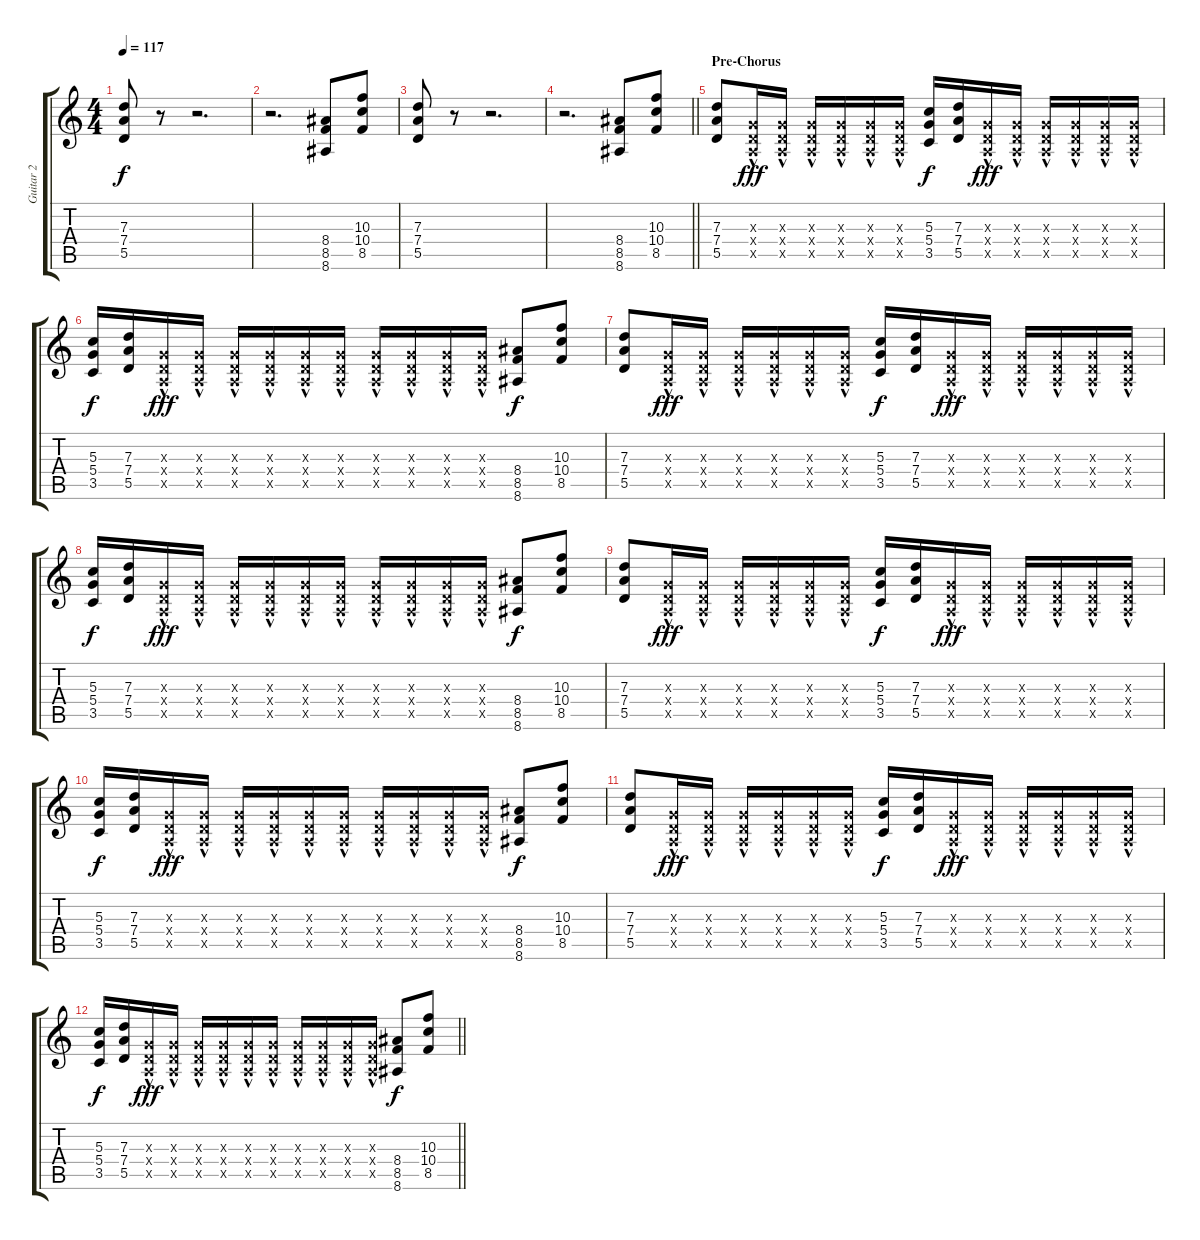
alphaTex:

\track ("Guitar 2" "Guitar 2") {instrument distortionguitar}
\staff {score tabs}
\tuning (E4 B3 G3 D3 A2 D2) {hide}
\ts (4 4)
\tempo 117
\clef g2
\ks c
(7.3 7.4 5.5).8{dy f} r.8 r.2{d} |
r.2{d} (8.4 8.5 8.6).8 (10.3 10.4 8.5).8 |
(7.3 7.4 5.5).8 r.8 r.2{d} |
\barLineRight lightlight
r.2{d} (8.4 8.5 8.6).8 (10.3 10.4 8.5).8 |
\section ("" "Pre-Chorus")
(7.3 7.4 5.5).8 (0.3{hac x} 0.4{hac x} 0.5{hac x}).16{dy fff} (0.3{hac x} 0.4{hac x} 0.5{hac x}).16 (0.3{hac x} 0.4{hac x} 0.5{hac x}).16 (0.3{hac x} 0.4{hac x} 0.5{hac x}).16 (0.3{hac x} 0.4{hac x} 0.5{hac x}).16 (0.3{hac x} 0.4{hac x} 0.5{hac x}).16 (5.3 5.4 3.5).16{dy f} (7.3 7.4 5.5).16 (0.3{hac x} 0.4{hac x} 0.5{hac x}).16{dy fff} (0.3{hac x} 0.4{hac x} 0.5{hac x}).16 (0.3{hac x} 0.4{hac x} 0.5{hac x}).16 (0.3{hac x} 0.4{hac x} 0.5{hac x}).16 (0.3{hac x} 0.4{hac x} 0.5{hac x}).16 (0.3{hac x} 0.4{hac x} 0.5{hac x}).16 |
(5.3 5.4 3.5).16{dy f} (7.3 7.4 5.5).16 (0.3{hac x} 0.4{hac x} 0.5{hac x}).16{dy fff} (0.3{hac x} 0.4{hac x} 0.5{hac x}).16 (0.3{hac x} 0.4{hac x} 0.5{hac x}).16 (0.3{hac x} 0.4{hac x} 0.5{hac x}).16 (0.3{hac x} 0.4{hac x} 0.5{hac x}).16 (0.3{hac x} 0.4{hac x} 0.5{hac x}).16 (0.3{hac x} 0.4{hac x} 0.5{hac x}).16 (0.3{hac x} 0.4{hac x} 0.5{hac x}).16 (0.3{hac x} 0.4{hac x} 0.5{hac x}).16 (0.3{hac x} 0.4{hac x} 0.5{hac x}).16 (8.4 8.5 8.6).8{dy f} (10.3 10.4 8.5).8 |
(7.3 7.4 5.5).8 (0.3{hac x} 0.4{hac x} 0.5{hac x}).16{dy fff} (0.3{hac x} 0.4{hac x} 0.5{hac x}).16 (0.3{hac x} 0.4{hac x} 0.5{hac x}).16 (0.3{hac x} 0.4{hac x} 0.5{hac x}).16 (0.3{hac x} 0.4{hac x} 0.5{hac x}).16 (0.3{hac x} 0.4{hac x} 0.5{hac x}).16 (5.3 5.4 3.5).16{dy f} (7.3 7.4 5.5).16 (0.3{hac x} 0.4{hac x} 0.5{hac x}).16{dy fff} (0.3{hac x} 0.4{hac x} 0.5{hac x}).16 (0.3{hac x} 0.4{hac x} 0.5{hac x}).16 (0.3{hac x} 0.4{hac x} 0.5{hac x}).16 (0.3{hac x} 0.4{hac x} 0.5{hac x}).16 (0.3{hac x} 0.4{hac x} 0.5{hac x}).16 |
(5.3 5.4 3.5).16{dy f} (7.3 7.4 5.5).16 (0.3{hac x} 0.4{hac x} 0.5{hac x}).16{dy fff} (0.3{hac x} 0.4{hac x} 0.5{hac x}).16 (0.3{hac x} 0.4{hac x} 0.5{hac x}).16 (0.3{hac x} 0.4{hac x} 0.5{hac x}).16 (0.3{hac x} 0.4{hac x} 0.5{hac x}).16 (0.3{hac x} 0.4{hac x} 0.5{hac x}).16 (0.3{hac x} 0.4{hac x} 0.5{hac x}).16 (0.3{hac x} 0.4{hac x} 0.5{hac x}).16 (0.3{hac x} 0.4{hac x} 0.5{hac x}).16 (0.3{hac x} 0.4{hac x} 0.5{hac x}).16 (8.4 8.5 8.6).8{dy f} (10.3 10.4 8.5).8 |
(7.3 7.4 5.5).8 (0.3{hac x} 0.4{hac x} 0.5{hac x}).16{dy fff} (0.3{hac x} 0.4{hac x} 0.5{hac x}).16 (0.3{hac x} 0.4{hac x} 0.5{hac x}).16 (0.3{hac x} 0.4{hac x} 0.5{hac x}).16 (0.3{hac x} 0.4{hac x} 0.5{hac x}).16 (0.3{hac x} 0.4{hac x} 0.5{hac x}).16 (5.3 5.4 3.5).16{dy f} (7.3 7.4 5.5).16 (0.3{hac x} 0.4{hac x} 0.5{hac x}).16{dy fff} (0.3{hac x} 0.4{hac x} 0.5{hac x}).16 (0.3{hac x} 0.4{hac x} 0.5{hac x}).16 (0.3{hac x} 0.4{hac x} 0.5{hac x}).16 (0.3{hac x} 0.4{hac x} 0.5{hac x}).16 (0.3{hac x} 0.4{hac x} 0.5{hac x}).16 |
(5.3 5.4 3.5).16{dy f} (7.3 7.4 5.5).16 (0.3{hac x} 0.4{hac x} 0.5{hac x}).16{dy fff} (0.3{hac x} 0.4{hac x} 0.5{hac x}).16 (0.3{hac x} 0.4{hac x} 0.5{hac x}).16 (0.3{hac x} 0.4{hac x} 0.5{hac x}).16 (0.3{hac x} 0.4{hac x} 0.5{hac x}).16 (0.3{hac x} 0.4{hac x} 0.5{hac x}).16 (0.3{hac x} 0.4{hac x} 0.5{hac x}).16 (0.3{hac x} 0.4{hac x} 0.5{hac x}).16 (0.3{hac x} 0.4{hac x} 0.5{hac x}).16 (0.3{hac x} 0.4{hac x} 0.5{hac x}).16 (8.4 8.5 8.6).8{dy f} (10.3 10.4 8.5).8 |
(7.3 7.4 5.5).8 (0.3{hac x} 0.4{hac x} 0.5{hac x}).16{dy fff} (0.3{hac x} 0.4{hac x} 0.5{hac x}).16 (0.3{hac x} 0.4{hac x} 0.5{hac x}).16 (0.3{hac x} 0.4{hac x} 0.5{hac x}).16 (0.3{hac x} 0.4{hac x} 0.5{hac x}).16 (0.3{hac x} 0.4{hac x} 0.5{hac x}).16 (5.3 5.4 3.5).16{dy f} (7.3 7.4 5.5).16 (0.3{hac x} 0.4{hac x} 0.5{hac x}).16{dy fff} (0.3{hac x} 0.4{hac x} 0.5{hac x}).16 (0.3{hac x} 0.4{hac x} 0.5{hac x}).16 (0.3{hac x} 0.4{hac x} 0.5{hac x}).16 (0.3{hac x} 0.4{hac x} 0.5{hac x}).16 (0.3{hac x} 0.4{hac x} 0.5{hac x}).16 |
\barLineRight lightlight
(5.3 5.4 3.5).16{dy f} (7.3 7.4 5.5).16 (0.3{hac x} 0.4{hac x} 0.5{hac x}).16{dy fff} (0.3{hac x} 0.4{hac x} 0.5{hac x}).16 (0.3{hac x} 0.4{hac x} 0.5{hac x}).16 (0.3{hac x} 0.4{hac x} 0.5{hac x}).16 (0.3{hac x} 0.4{hac x} 0.5{hac x}).16 (0.3{hac x} 0.4{hac x} 0.5{hac x}).16 (0.3{hac x} 0.4{hac x} 0.5{hac x}).16 (0.3{hac x} 0.4{hac x} 0.5{hac x}).16 (0.3{hac x} 0.4{hac x} 0.5{hac x}).16 (0.3{hac x} 0.4{hac x} 0.5{hac x}).16 (8.4 8.5 8.6).8{dy f} (10.3 10.4 8.5).8
